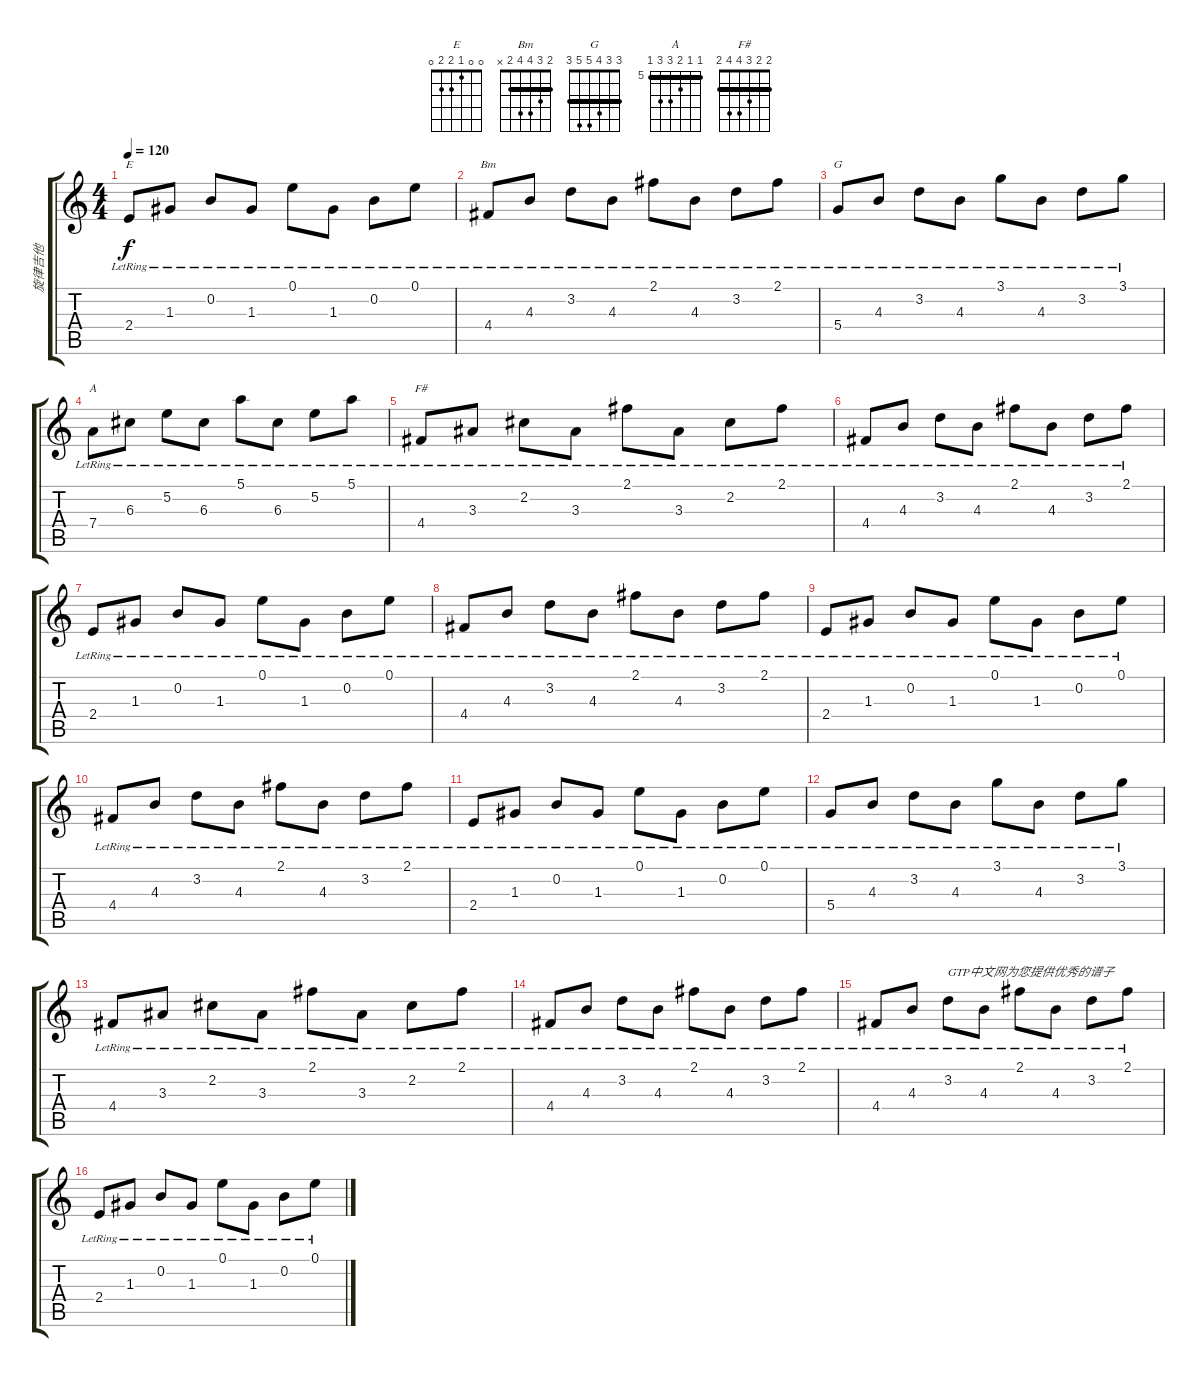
\track ("旋律吉他" "旋律吉他") {instrument acousticguitarsteel}
\staff {score tabs}
\tuning (E4 B3 G3 D3 A2 E2) {hide}
\chord ("E" 0 0 1 2 2 0)
\chord ("Bm" 2 3 4 4 2 x) {barre 2}
\chord ("G" 3 3 4 5 5 3) {barre 3}
\chord ("A" 5 5 6 7 7 5) {firstfret 5 barre 5}
\chord ("F#" 2 2 3 4 4 2) {barre 2}
\ts (4 4)
\tempo 120
\clef g2
\ks c
2.4{lr}.8{ch "E" dy f} 1.3{lr}.8 0.2{lr}.8 1.3{lr}.8 0.1{lr}.8 1.3{lr}.8 0.2{lr}.8 0.1{lr}.8 |
4.4{lr}.8{ch "Bm"} 4.3{lr}.8 3.2{lr}.8 4.3{lr}.8 2.1{lr}.8 4.3{lr}.8 3.2{lr}.8 2.1{lr}.8 |
5.4{lr}.8{ch "G"} 4.3{lr}.8 3.2{lr}.8 4.3{lr}.8 3.1{lr}.8 4.3{lr}.8 3.2{lr}.8 3.1{lr}.8 |
7.4{lr}.8{ch "A"} 6.3{lr}.8 5.2{lr}.8 6.3{lr}.8 5.1{lr}.8 6.3{lr}.8 5.2{lr}.8 5.1{lr}.8 |
4.4{lr}.8{ch "F#"} 3.3{lr}.8 2.2{lr}.8 3.3{lr}.8 2.1{lr}.8 3.3{lr}.8 2.2{lr}.8 2.1{lr}.8 |
4.4{lr}.8 4.3{lr}.8 3.2{lr}.8 4.3{lr}.8 2.1{lr}.8 4.3{lr}.8 3.2{lr}.8 2.1{lr}.8 |
2.4{lr}.8 1.3{lr}.8 0.2{lr}.8 1.3{lr}.8 0.1{lr}.8 1.3{lr}.8 0.2{lr}.8 0.1{lr}.8 |
4.4{lr}.8 4.3{lr}.8 3.2{lr}.8 4.3{lr}.8 2.1{lr}.8 4.3{lr}.8 3.2{lr}.8 2.1{lr}.8 |
2.4{lr}.8 1.3{lr}.8 0.2{lr}.8 1.3{lr}.8 0.1{lr}.8 1.3{lr}.8 0.2{lr}.8 0.1{lr}.8 |
4.4{lr}.8 4.3{lr}.8 3.2{lr}.8 4.3{lr}.8 2.1{lr}.8 4.3{lr}.8 3.2{lr}.8 2.1{lr}.8 |
2.4{lr}.8 1.3{lr}.8 0.2{lr}.8 1.3{lr}.8 0.1{lr}.8 1.3{lr}.8 0.2{lr}.8 0.1{lr}.8 |
5.4{lr}.8 4.3{lr}.8 3.2{lr}.8 4.3{lr}.8 3.1{lr}.8 4.3{lr}.8 3.2{lr}.8 3.1{lr}.8 |
4.4{lr}.8 3.3{lr}.8 2.2{lr}.8 3.3{lr}.8 2.1{lr}.8 3.3{lr}.8 2.2{lr}.8 2.1{lr}.8 |
4.4{lr}.8 4.3{lr}.8 3.2{lr}.8 4.3{lr}.8 2.1{lr}.8 4.3{lr}.8 3.2{lr}.8 2.1{lr}.8 |
4.4{lr}.8 4.3{lr}.8 3.2{lr}.8{txt "GTP中文网为您提供优秀的谱子"} 4.3{lr}.8 2.1{lr}.8 4.3{lr}.8 3.2{lr}.8 2.1{lr}.8 |
2.4{lr}.8 1.3{lr}.8 0.2{lr}.8 1.3{lr}.8 0.1{lr}.8 1.3{lr}.8 0.2{lr}.8 0.1{lr}.8
